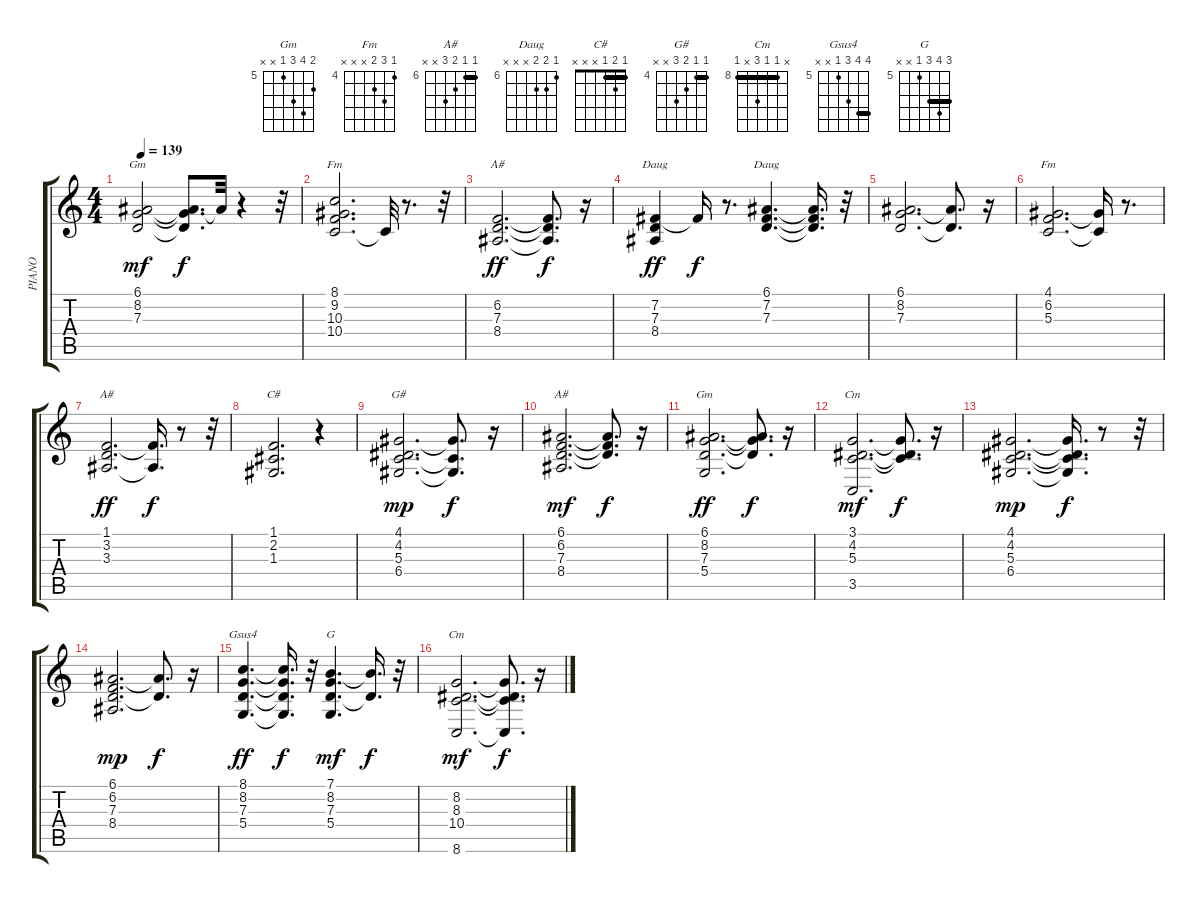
\track ("PIANO" "PIANO") {instrument acousticgrandpiano}
\staff {score tabs}
\tuning (E4 B3 G3 D3 A2 E2) {hide}
\chord ("Gm" 6 8 7 x x x) {firstfret 6}
\chord ("Fm" 8 9 10 10 x x) {firstfret 8}
\chord ("A#" x 6 7 8 x x) {firstfret 6}
\chord ("Daug" x 7 7 8 x x) {firstfret 7 barre 7}
\chord ("Daug" 6 7 7 x x x) {firstfret 6}
\chord ("Fm" 4 6 5 x x x) {firstfret 4}
\chord ("A#" 1 3 3 x x x)
\chord ("C#" 1 2 1 x x x) {barre 1}
\chord ("G#" 4 4 5 6 x x) {firstfret 4 barre 4}
\chord ("A#" 6 6 7 8 x x) {firstfret 6 barre 6}
\chord ("Gm" 6 8 7 5 x x) {firstfret 5}
\chord ("Cm" 3 4 5 x 3 x) {barre 3}
\chord ("Gsus4" 8 8 7 5 x x) {firstfret 5 barre 8}
\chord ("G" 7 8 7 5 x x) {firstfret 5 barre 7}
\chord ("Cm" x 8 8 10 x 8) {firstfret 8 barre 8}
\ts (4 4)
\tempo 139
\clef g2
\ks c
(6.1 8.2 7.3).2{ch "Gm" dy mf} (6.1{t} 8.2{t} 7.3{t}).8{d dy f} 6.1{t}.32 r.4 r.32 |
(8.1 9.2 10.3 10.4).2{d ch "Fm"} 10.4{t}.32 r.8{d} r.32 |
(6.2 7.3 8.4).2{d ch "A#" dy ff} (6.2{t} 7.3{t} 8.4{t}).8{d dy f} r.16 |
(7.2 7.3 8.4).4{ch "Daug" dy ff} 7.2{t}.16{dy f} r.8{d} (6.1 7.2 7.3).4{d ch "Daug"} (6.1{t} 7.2{t} 7.3{t}).16{d} r.32 |
(6.1 8.2 7.3).2{d} (6.1{t} 7.3{t}).8{d} r.16 |
(4.1 6.2 5.3).2{d ch "Fm"} (4.1{t} 5.3{t}).16 r.8{d} |
(1.1 3.2 3.3).2{d ch "A#" dy ff} (1.1{t} 3.3{t}).16{d dy f} r.8 r.32 |
(1.1 2.2 1.3).2{d ch "C#"} r.4 |
(4.1 4.2 5.3 6.4).2{d ch "G#" dy mp} (4.1{t} 5.3{t} 6.4{t}).8{d dy f} r.16 |
(6.1 6.2 7.3 8.4).2{d ch "A#" dy mf} (6.1{t} 6.2{t} 7.3{t}).8{d dy f} r.16 |
(6.1 8.2 7.3 5.4).2{d ch "Gm" dy ff} (6.1{t} 8.2{t} 7.3{t}).8{d dy f} r.16 |
(3.1 4.2 5.3 3.5).2{d ch "Cm" dy mf} (3.1{t} 4.2{t} 5.3{t}).8{d dy f} r.16 |
(4.1 4.2 5.3 6.4).2{d dy mp} (4.1{t} 4.2{t} 5.3{t} 6.4{t}).16{d dy f} r.8 r.32 |
(6.1 6.2 7.3 8.4).2{d dy mp} (6.1{t} 7.3{t}).8{d dy f} r.16 |
(8.1 8.2 7.3 5.4).4{d ch "Gsus4" dy ff} (8.1{t} 8.2{t} 7.3{t} 5.4{t}).16{d dy f} r.32 (7.1 8.2 7.3 5.4).4{d ch "G" dy mf} (7.1{t} 7.3{t}).16{d dy f} r.32 |
(8.2 8.3 10.4 8.6).2{d ch "Cm" dy mf} (8.2{t} 8.3{t} 10.4{t} 8.6{t}).8{d dy f} r.16
